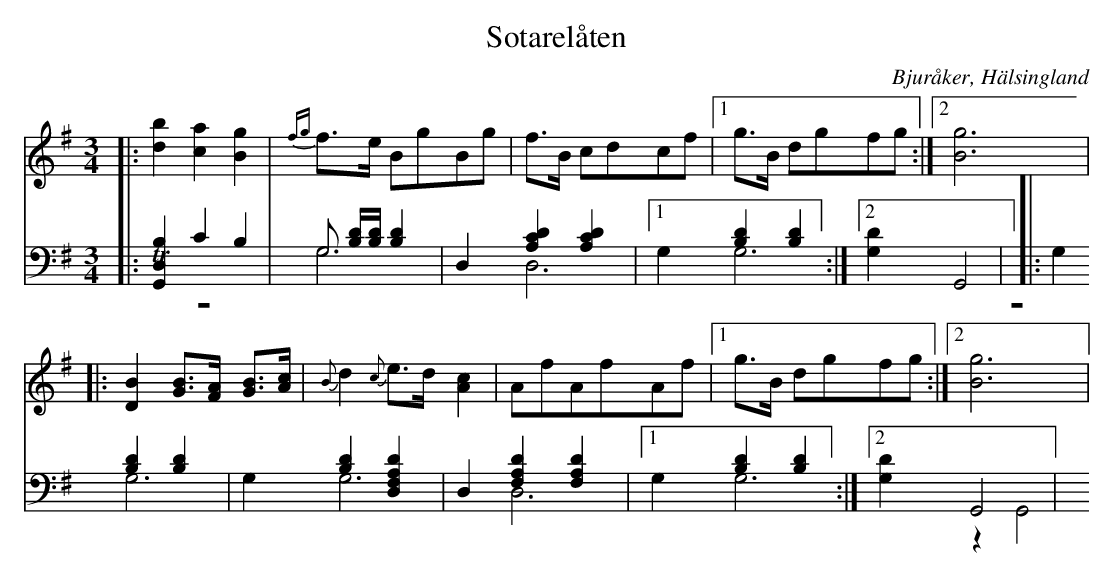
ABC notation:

X:1
T: Sotarelåten
O: Bjuråker, Hälsingland
M: 3/4
L: 1/8
K: G
V:1
V:2
V:3 merge
V:1
|:[d2b2] [c2a2] [B2g2]|{fg}f>e BgBg|f>B cdcf |1g>B dgfg :|2 [B6g6]|
|:[D2B2] [GB]>[FA] [GB]>[Ac]|{B}d2 {c}e>d [A2c2]|AfAfAf |1g>B dgfg :|2 [B6g6]|
V:2 clef=bass
|:[G,,2 TD,2B,2] C2 B,2|G, [B,/ D/][B,/ D/] [B,2 D2]|D,2 [A,2 C2 D2] [A,2 C2 D2]|1G,2 [B,2 D2] [B,2 D2]:|2 [G,2D2] G,,4|
|:G,2 [B,2 D2] [B,2 D2]|G,2 [B,2 D2] [D,2 F,2A,2D2]|D,2 [F,2 A,2 D2] [F,2 A,2 D2]|1 G,2 [B,2 D2] [B,2 D2] :|2 [G,2D2] G,,4|
V:3 clef=bass
|:z6|G,6|D,6|1G,6:|2 z6|
|:G,6|G,6|D,6|1 G,6 :|2 z2 G,,4|
